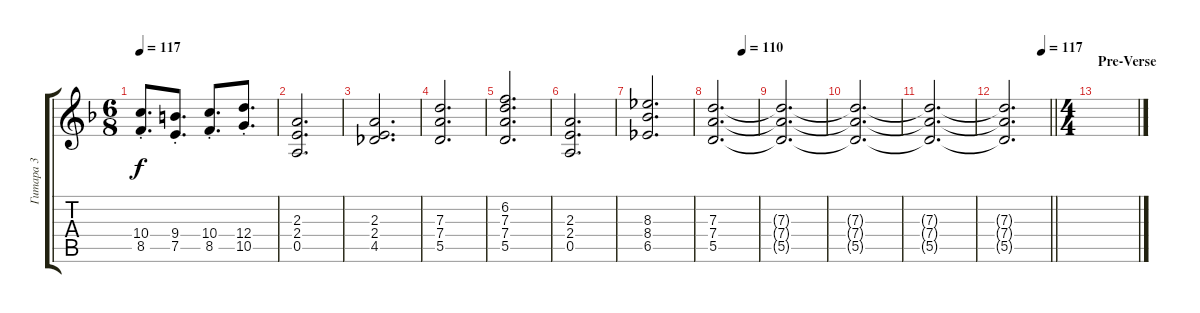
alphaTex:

\track ("Гитара 3" "Гитара 3") {instrument distortionguitar}
\staff {score tabs}
\tuning (E4 B3 G3 D3 A2 E2) {hide}
\ts (6 8)
\tempo 117
\clef g2
\ks dminor
(10.4{st} 8.5{st}).8{d dy f} (9.4{st} 7.5{st}).8{d} (10.4{st} 8.5{st}).8{d} (12.4{st} 10.5{st}).8{d} |
(2.3 2.4 0.5).2{d} |
(2.3 2.4 4.5).2{d} |
(7.3 7.4 5.5).2{d} |
(6.2 7.3 7.4 5.5).2{d} |
(2.3 2.4 0.5).2{d} |
(8.3 8.4 6.5).2{d} |
\tempo (110 0.6666666666666666)
(7.3 7.4 5.5).2{d} |
(7.3{t} 7.4{t} 5.5{t}).2{d} |
(7.3{t} 7.4{t} 5.5{t}).2{d} |
(7.3{t} 7.4{t} 5.5{t}).2{d} |
\tempo (117 0.8333333333333334)
\barLineRight lightlight
(7.3{t} 7.4{t} 5.5{t}).2{d} |
\ts (4 4)
\section ("" "Pre-Verse")
